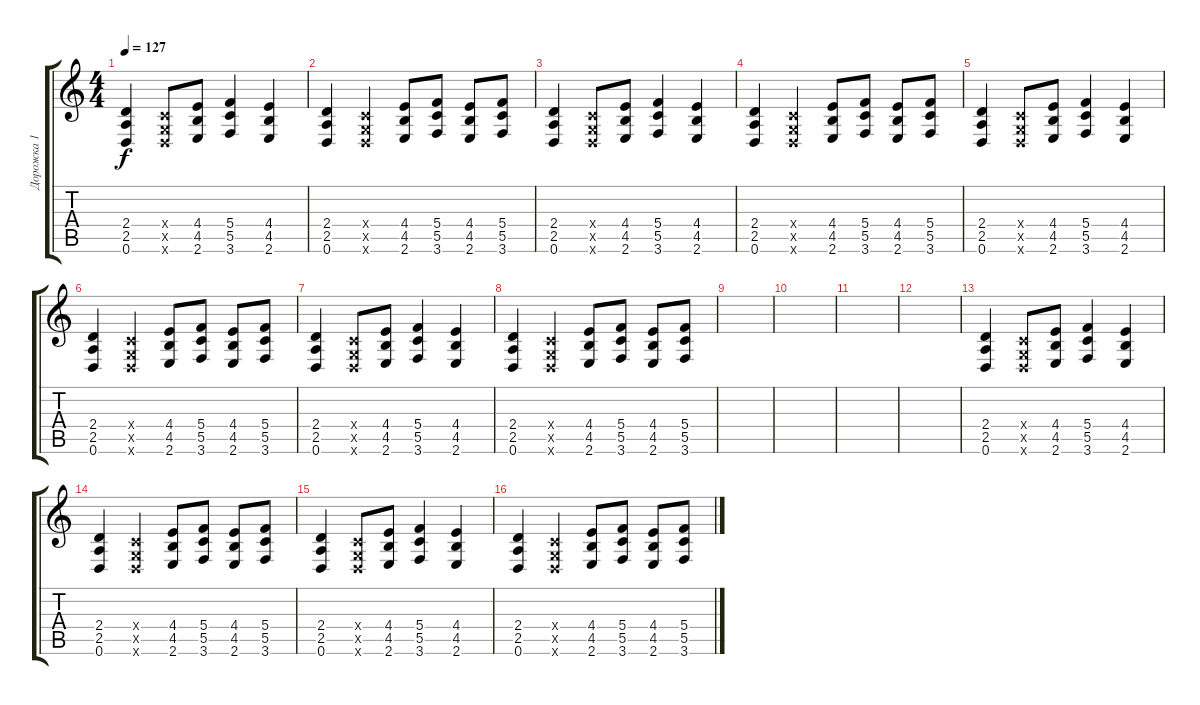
\track ("Дорожка 1" "Дорожка 1") {instrument distortionguitar}
\staff {score tabs}
\tuning (D4 A3 F3 C3 G2 D2) {hide}
\ts (4 4)
\tempo 127
\clef g2
\ks c
(2.4 2.5 0.6).4{dy f instrument distortionguitar} (0.4{x} 0.5{x} 0.6{x}).8 (4.4 4.5 2.6).8 (5.4 5.5 3.6).4 (4.4 4.5 2.6).4 |
(2.4 2.5 0.6).4 (0.4{x} 0.5{x} 0.6{x}).4 (4.4 4.5 2.6).8 (5.4 5.5 3.6).8 (4.4 4.5 2.6).8 (5.4 5.5 3.6).8 |
(2.4 2.5 0.6).4 (0.4{x} 0.5{x} 0.6{x}).8 (4.4 4.5 2.6).8 (5.4 5.5 3.6).4 (4.4 4.5 2.6).4 |
(2.4 2.5 0.6).4 (0.4{x} 0.5{x} 0.6{x}).4 (4.4 4.5 2.6).8 (5.4 5.5 3.6).8 (4.4 4.5 2.6).8 (5.4 5.5 3.6).8 |
(2.4 2.5 0.6).4 (0.4{x} 0.5{x} 0.6{x}).8 (4.4 4.5 2.6).8 (5.4 5.5 3.6).4 (4.4 4.5 2.6).4 |
(2.4 2.5 0.6).4 (0.4{x} 0.5{x} 0.6{x}).4 (4.4 4.5 2.6).8 (5.4 5.5 3.6).8 (4.4 4.5 2.6).8 (5.4 5.5 3.6).8 |
(2.4 2.5 0.6).4 (0.4{x} 0.5{x} 0.6{x}).8 (4.4 4.5 2.6).8 (5.4 5.5 3.6).4 (4.4 4.5 2.6).4 |
(2.4 2.5 0.6).4 (0.4{x} 0.5{x} 0.6{x}).4 (4.4 4.5 2.6).8 (5.4 5.5 3.6).8 (4.4 4.5 2.6).8 (5.4 5.5 3.6).8 |
|
|
|
|
(2.4 2.5 0.6).4 (0.4{x} 0.5{x} 0.6{x}).8 (4.4 4.5 2.6).8 (5.4 5.5 3.6).4 (4.4 4.5 2.6).4 |
(2.4 2.5 0.6).4 (0.4{x} 0.5{x} 0.6{x}).4 (4.4 4.5 2.6).8 (5.4 5.5 3.6).8 (4.4 4.5 2.6).8 (5.4 5.5 3.6).8 |
(2.4 2.5 0.6).4 (0.4{x} 0.5{x} 0.6{x}).8 (4.4 4.5 2.6).8 (5.4 5.5 3.6).4 (4.4 4.5 2.6).4 |
(2.4 2.5 0.6).4 (0.4{x} 0.5{x} 0.6{x}).4 (4.4 4.5 2.6).8 (5.4 5.5 3.6).8 (4.4 4.5 2.6).8 (5.4 5.5 3.6).8
